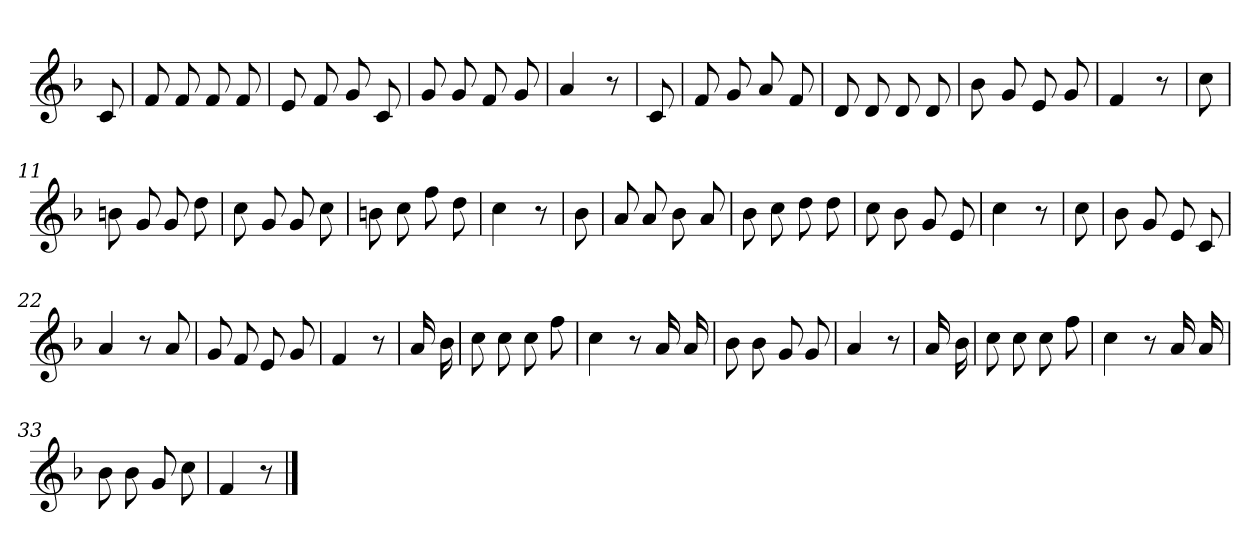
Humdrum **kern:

**kern
*part1
*staff1
*clefG2
*k[b-]
*F:
=
8c
=1
8f
8f
8f
8f
=2
8e
8f
8g
8c
=3
8g
8g
8f
8g
=4
4a
8r
=5
8c
=6
8f
8g
8a
8f
=7
8d
8d
8d
8d
=8
8b-
8g
8e
8g
=9
4f
8r
=10
8cc
=11
8bn
8g
8g
8dd
=12
8cc
8g
8g
8cc
=13
8bn
8cc
8ff
8dd
=14
4cc
8r
=15
8b-
=16
8a
8a
8b-
8a
=17
8b-
8cc
8dd
8dd
=18
8cc
8b-
8g
8e
=19
4cc
8r
=20
8cc
=21
8b-
8g
8e
8c
=22
4a
8r
8a
=23
8g
8f
8e
8g
=24
4f
8r
=25
16a
16b-
=26
8cc
8cc
8cc
8ff
=27
4cc
8r
16a
16a
=28
8b-
8b-
8g
8g
=29
4a
8r
=30
16a
16b-
=31
8cc
8cc
8cc
8ff
=32
4cc
8r
16a
16a
=33
8b-
8b-
8g
8cc
=34
4f
8r
==
*-
